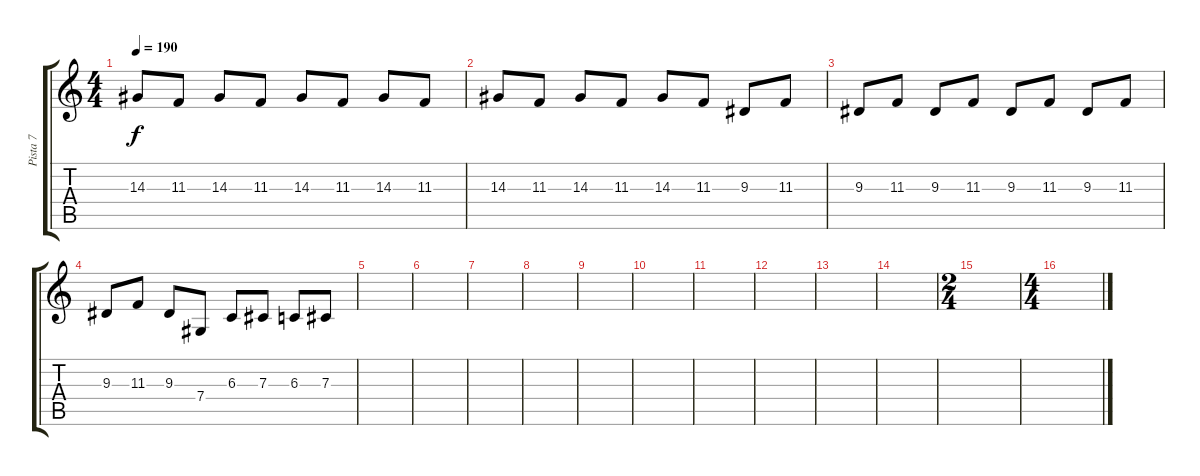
\track ("Pista 7" "Pista 7") {instrument lead3calliope}
\staff {score tabs}
\tuning (Eb4 Bb3 Gb3 Db3 Ab2 Db2) {hide}
\ts (4 4)
\tempo 190
\clef g2
\ks c
14.3.8{dy f} 11.3.8 14.3.8 11.3.8 14.3.8 11.3.8 14.3.8 11.3.8 |
14.3.8 11.3.8 14.3.8 11.3.8 14.3.8 11.3.8 9.3.8 11.3.8 |
9.3.8 11.3.8 9.3.8 11.3.8 9.3.8 11.3.8 9.3.8 11.3.8 |
9.3.8 11.3.8 9.3.8 7.4.8 6.3.8 7.3.8 6.3.8 7.3.8 |
|
|
|
|
|
|
|
|
|
|
\ts (2 4)
|
\ts (4 4)
